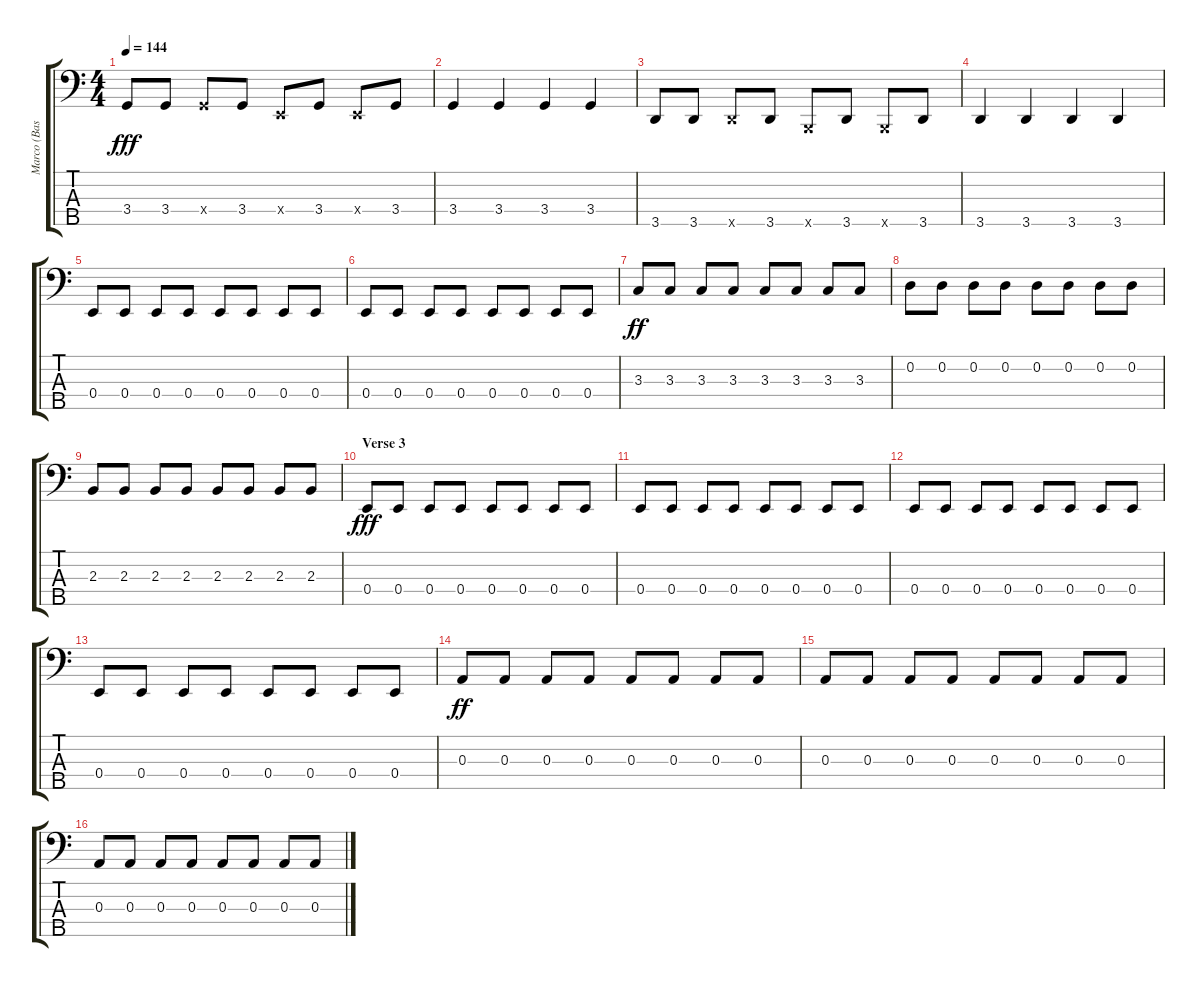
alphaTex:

\track ("Marco (Bass)" "Marco (Bas") {instrument electricbassfinger}
\staff {score tabs}
\tuning (G2 D2 A1 E1 B0) {hide}
\ts (4 4)
\tempo 144
\clef f4
\ks c
3.4.8{dy fff} 3.4.8 3.4{x}.8 3.4.8 0.4{x}.8 3.4.8 0.4{x}.8 3.4.8 |
3.4.4 3.4.4 3.4.4 3.4.4 |
3.5.8 3.5.8 3.5{x}.8 3.5.8 0.5{x}.8 3.5.8 0.5{x}.8 3.5.8 |
3.5.4 3.5.4 3.5.4 3.5.4 |
0.4.8 0.4.8 0.4.8 0.4.8 0.4.8 0.4.8 0.4.8 0.4.8 |
0.4.8 0.4.8 0.4.8 0.4.8 0.4.8 0.4.8 0.4.8 0.4.8 |
3.3.8{dy ff} 3.3.8 3.3.8 3.3.8 3.3.8 3.3.8 3.3.8 3.3.8 |
0.2.8 0.2.8 0.2.8 0.2.8 0.2.8 0.2.8 0.2.8 0.2.8 |
2.3.8 2.3.8 2.3.8 2.3.8 2.3.8 2.3.8 2.3.8 2.3.8 |
\section ("" "Verse 3")
0.4.8{dy fff} 0.4.8 0.4.8 0.4.8 0.4.8 0.4.8 0.4.8 0.4.8 |
0.4.8 0.4.8 0.4.8 0.4.8 0.4.8 0.4.8 0.4.8 0.4.8 |
0.4.8 0.4.8 0.4.8 0.4.8 0.4.8 0.4.8 0.4.8 0.4.8 |
0.4.8 0.4.8 0.4.8 0.4.8 0.4.8 0.4.8 0.4.8 0.4.8 |
0.3.8{dy ff} 0.3.8 0.3.8 0.3.8 0.3.8 0.3.8 0.3.8 0.3.8 |
0.3.8 0.3.8 0.3.8 0.3.8 0.3.8 0.3.8 0.3.8 0.3.8 |
0.3.8 0.3.8 0.3.8 0.3.8 0.3.8 0.3.8 0.3.8 0.3.8
